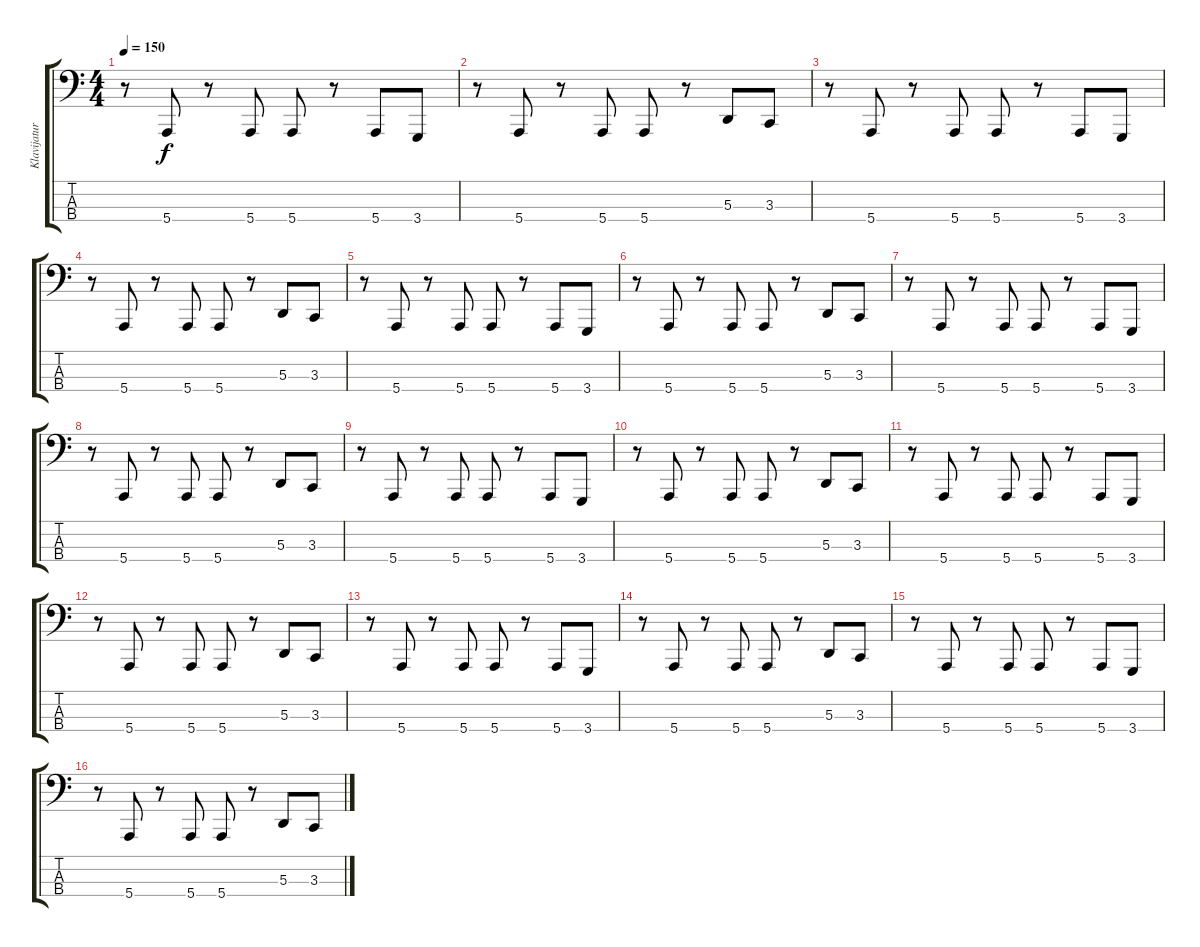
\track ("Klavijatura 2" "Klavijatur") {instrument harpsichord}
\staff {score tabs}
\tuning (G2 D2 A1 E1) {hide}
\ts (4 4)
\tempo 150
\clef f4
\ks c
r.8{dy f} 5.4.8 r.8 5.4.8 5.4.8 r.8 5.4.8 3.4.8 |
r.8 5.4.8 r.8 5.4.8 5.4.8 r.8 5.3.8 3.3.8 |
r.8 5.4.8 r.8 5.4.8 5.4.8 r.8 5.4.8 3.4.8 |
r.8 5.4.8 r.8 5.4.8 5.4.8 r.8 5.3.8 3.3.8 |
r.8 5.4.8 r.8 5.4.8 5.4.8 r.8 5.4.8 3.4.8 |
r.8 5.4.8 r.8 5.4.8 5.4.8 r.8 5.3.8 3.3.8 |
r.8 5.4.8 r.8 5.4.8 5.4.8 r.8 5.4.8 3.4.8 |
r.8 5.4.8 r.8 5.4.8 5.4.8 r.8 5.3.8 3.3.8 |
r.8 5.4.8 r.8 5.4.8 5.4.8 r.8 5.4.8 3.4.8 |
r.8 5.4.8 r.8 5.4.8 5.4.8 r.8 5.3.8 3.3.8 |
r.8 5.4.8 r.8 5.4.8 5.4.8 r.8 5.4.8 3.4.8 |
r.8 5.4.8 r.8 5.4.8 5.4.8 r.8 5.3.8 3.3.8 |
r.8 5.4.8 r.8 5.4.8 5.4.8 r.8 5.4.8 3.4.8 |
r.8 5.4.8 r.8 5.4.8 5.4.8 r.8 5.3.8 3.3.8 |
r.8 5.4.8 r.8 5.4.8 5.4.8 r.8 5.4.8 3.4.8 |
r.8 5.4.8 r.8 5.4.8 5.4.8 r.8 5.3.8 3.3.8
